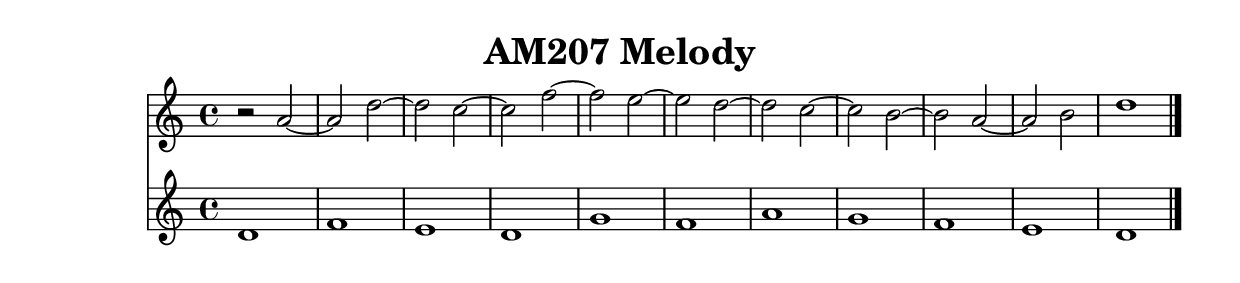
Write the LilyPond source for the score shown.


\version "2.12.2"

\header {
    title = "AM207 Melody"
}

result = {
    <<
    \new Staff
    {
        \time 4/4
        \clef treble
        {
            r2 a'~ a' d''~ d'' c''~ c'' f''~ f'' e''~ e'' d''~ d'' c''~ c'' b'~ b' a'~ a' b' d'' 1
        }
    }
    \new Staff
    {
        \time 4/4
        \clef treble
        {
            d' 1 f' e' d' g' f' a' g' f' e' d' \bar "|."
        }
    }
    >>
}

\score{
    \result
    \midi {
        \context {
            \Score
            tempoWholesPerMinute = #(ly:make-moment 160 2)
        }
    }
    \layout {}
}
